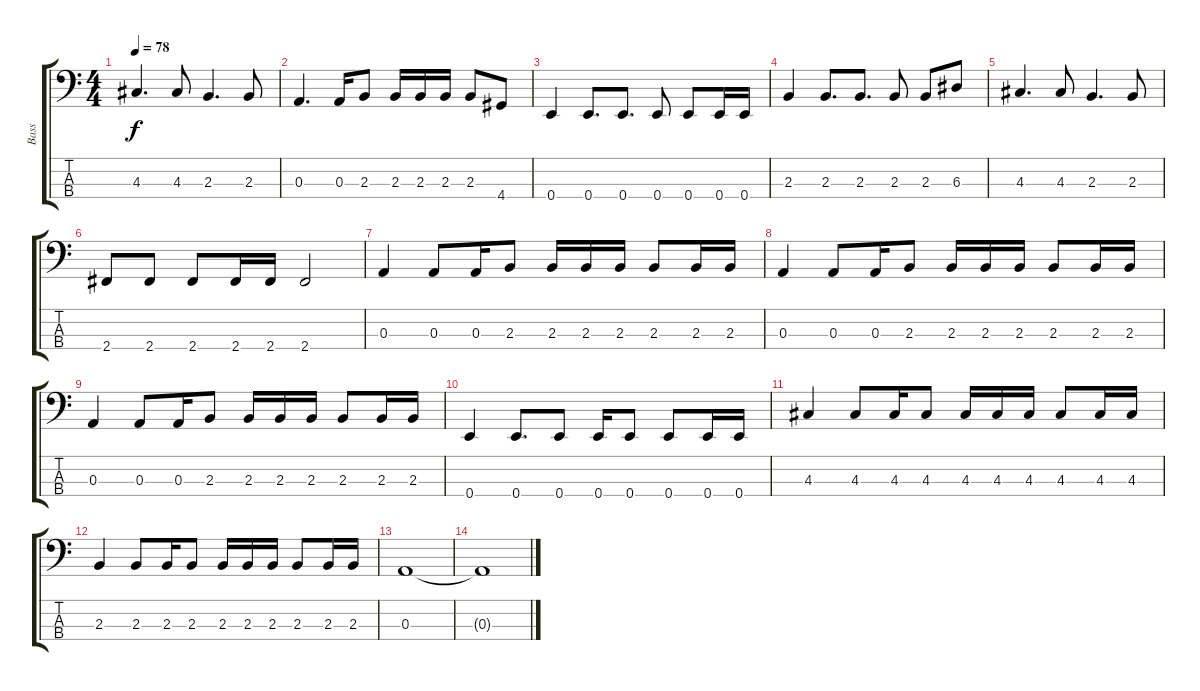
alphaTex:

\track ("Bass" "Bass") {instrument electricbassfinger}
\staff {score tabs}
\tuning (G2 D2 A1 E1) {hide}
\ts (4 4)
\tempo 78
\clef f4
\ks c
4.3.4{d dy f} 4.3.8 2.3.4{d} 2.3.8 |
0.3.4{d} 0.3.16 2.3.8 2.3.16 2.3.16 2.3.16 2.3.8 4.4.8 |
0.4.4 0.4.8{d} 0.4.8{d} 0.4.8 0.4.8 0.4.16 0.4.16 |
2.3.4 2.3.8{d} 2.3.8{d} 2.3.8 2.3.8 6.3.8 |
4.3.4{d} 4.3.8 2.3.4{d} 2.3.8 |
2.4.8 2.4.8 2.4.8 2.4.16 2.4.16 2.4.2 |
0.3.4 0.3.8 0.3.16 2.3.8 2.3.16 2.3.16 2.3.16 2.3.8 2.3.16 2.3.16 |
0.3.4 0.3.8 0.3.16 2.3.8 2.3.16 2.3.16 2.3.16 2.3.8 2.3.16 2.3.16 |
0.3.4 0.3.8 0.3.16 2.3.8 2.3.16 2.3.16 2.3.16 2.3.8 2.3.16 2.3.16 |
0.4.4 0.4.8{d} 0.4.8 0.4.16 0.4.8 0.4.8 0.4.16 0.4.16 |
4.3.4 4.3.8 4.3.16 4.3.8 4.3.16 4.3.16 4.3.16 4.3.8 4.3.16 4.3.16 |
2.3.4 2.3.8 2.3.16 2.3.8 2.3.16 2.3.16 2.3.16 2.3.8 2.3.16 2.3.16 |
0.3.1 |
0.3{t}.1
